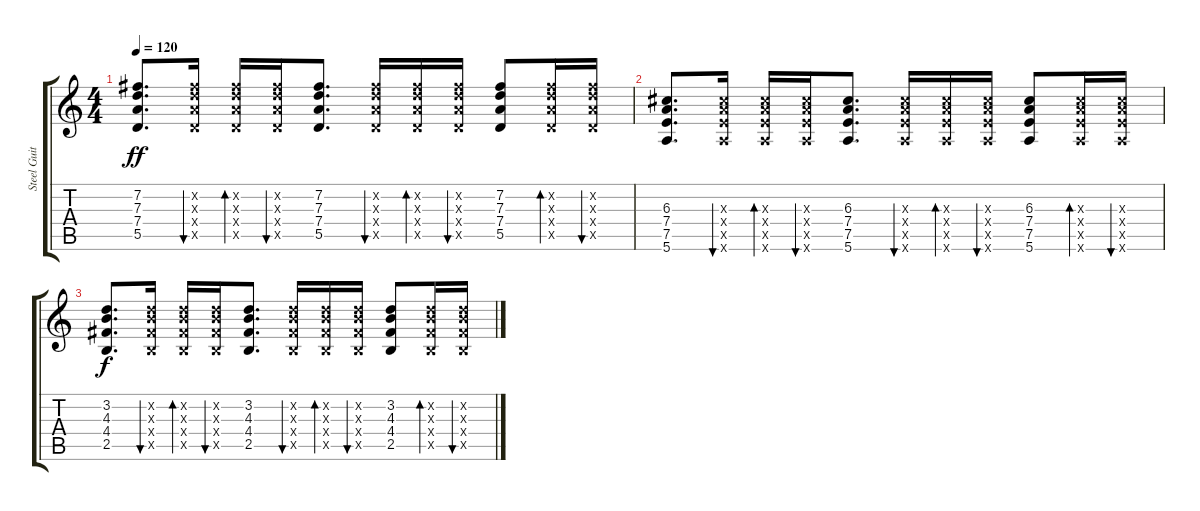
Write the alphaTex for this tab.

\track ("Steel Guitar" "Steel Guit") {instrument acousticguitarsteel}
\staff {score tabs}
\tuning (E4 B3 G3 D3 A2 E2) {hide}
\ts (4 4)
\tempo 120
\clef g2
\ks c
(7.2 7.3 7.4 5.5).8{d dy ff} (7.2{x} 7.3{x} 7.4{x} 5.5{x}).16{bu 30} (7.2{x} 7.3{x} 7.4{x} 5.5{x}).16{bd 30} (7.2{x} 7.3{x} 7.4{x} 5.5{x}).16{bu 30} (7.2 7.3 7.4 5.5).8{d} (7.2{x} 7.3{x} 7.4{x} 5.5{x}).16{bu 30} (7.2{x} 7.3{x} 7.4{x} 5.5{x}).16{bd 30} (7.2{x} 7.3{x} 7.4{x} 5.5{x}).16{bu 30} (7.2 7.3 7.4 5.5).8 (7.2{x} 7.3{x} 7.4{x} 5.5{x}).16{bd 30} (7.2{x} 7.3{x} 7.4{x} 5.5{x}).16{bu 30} |
(6.3 7.4 7.5 5.6).8{d} (6.3{x} 7.4{x} 7.5{x} 5.6{x}).16{bu 30} (6.3{x} 7.4{x} 7.5{x} 5.6{x}).16{bd 30} (6.3{x} 7.4{x} 7.5{x} 5.6{x}).16{bu 30} (6.3 7.4 7.5 5.6).8{d} (6.3{x} 7.4{x} 7.5{x} 5.6{x}).16{bu 30} (6.3{x} 7.4{x} 7.5{x} 5.6{x}).16{bd 30} (6.3{x} 7.4{x} 7.5{x} 5.6{x}).16{bu 30} (6.3 7.4 7.5 5.6).8 (6.3{x} 7.4{x} 7.5{x} 5.6{x}).16{bd 30} (6.3{x} 7.4{x} 7.5{x} 5.6{x}).16{bu 30} |
(3.2 4.3 4.4 2.5).8{d dy f} (3.2{x} 4.3{x} 4.4{x} 2.5{x}).16{bu 30} (3.2{x} 4.3{x} 4.4{x} 2.5{x}).16{bd 30} (3.2{x} 4.3{x} 4.4{x} 2.5{x}).16{bu 30} (3.2 4.3 4.4 2.5).8{d} (3.2{x} 4.3{x} 4.4{x} 2.5{x}).16{bu 30} (3.2{x} 4.3{x} 4.4{x} 2.5{x}).16{bd 30} (3.2{x} 4.3{x} 4.4{x} 2.5{x}).16{bu 30} (3.2 4.3 4.4 2.5).8 (3.2{x} 4.3{x} 4.4{x} 2.5{x}).16{bd 30} (3.2{x} 4.3{x} 4.4{x} 2.5{x}).16{bu 30}
